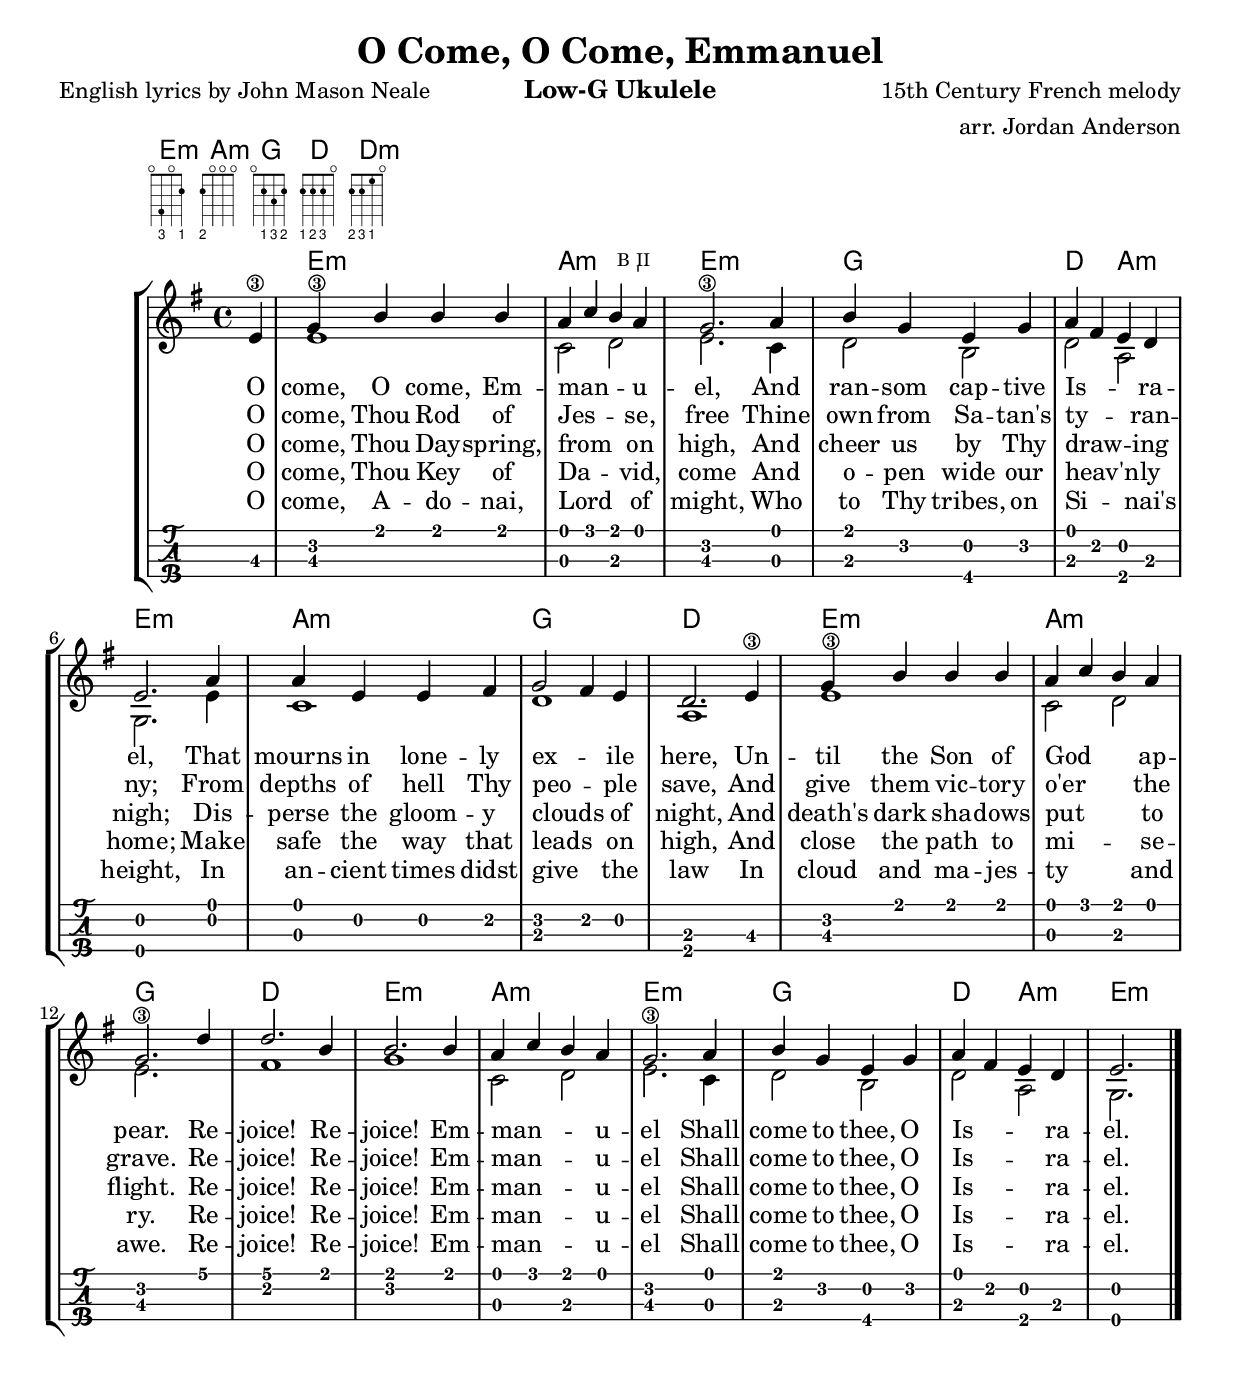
\version "2.20.0"
\version "2.20.0"
\language "english"
\include "predefined-ukulele-fretboards.ly"
\include "../../lib/barre.ily"

\header {
    title = "O Come, O Come, Emmanuel"
    composer = "15th Century French melody"
    poet = "English lyrics by John Mason Neale"
    arranger = "arr. Jordan Anderson"
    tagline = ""
  }

low-g-ukulele-tuning = \stringTuning <g c' e' a'>


% Chords

TopChords = \chordmode {
  e:m a:m g d d:m
}

StaffChords = \chordmode {
  s4
  e1:m a:m e:m g d2 a:m e1:m
  a:m g d e:m a:m g
  d e:m a:m e:m g d2 a:m e2.:m
}

% Main music
leadmelody = {
  % O come, O come, Emmanuel,
  e'4\3 g' b' b' b'  a' c'' \fbarre #"II"{b' a'} g'2.
  % And ransom captive Israel,
  a'4 b' g' e' g' a' fs' e' d' e'2.
  % That mourns in lonely exile here,
  a'4 a' e' e' fs' g'2 fs'4 e' d'2.
  % Until the Son of God appear.
  e'4\3 g' b' b' b'  a' c'' b' a' g'2.
  % Rejoice! Rejoice! Emmanuel
  d''4 d''2. b'4 b'2. b'4 a' c'' b' a' g'2.
  % Shall come to thee, O Israel.
  a'4 b' g' e' g' a' fs' e' d' e'2.
  \bar "|."
}

easyalto = {
  s4 e'1\3 c'2 d' e'2.\3
  c'4 d'2 b d' a g2.
  e'4 c'1 d' a
  e'1\3 c'2 d' e'2.\3
  s4 fs'1 g' c'2 d'2 e'2.\3
  c'4 d'2 b d' a g2.
}

verseOne = \lyricmode {
  O come, O come, Em -- man -- _ _ u -- el,
  And ran -- som cap -- tive Is -- _ _ ra -- el,
  That mourns in lone -- ly ex -- _ ile here,
  Un -- til the Son of God _ _ ap -- pear.
  Re -- joice! Re -- joice! Em -- man -- _ _ u -- el
  Shall come to thee, O Is -- _ _ ra -- el.
}

verseTwo = \lyricmode {
  O come, Thou Rod of Jes -- _ _ se, free
  Thine own from Sa -- tan's ty -- _ _ ran -- ny;
  From depths of hell Thy peo -- _ ple save,
  And give them vic -- tory o'er _ _ the grave.
  Re -- joice! Re -- joice! Em -- man -- _ _ u -- el
  Shall come to thee, O Is -- _ _ ra -- el.
}

verseThree = \lyricmode {
  O come, Thou Day -- spring, from _ _ on high,
  And cheer us by Thy draw -- _ _ ing nigh;
  Dis -- perse the gloom -- y clouds _ of night,
  And death's dark sha -- dows put _ _ to flight.
  Re -- joice! Re -- joice! Em -- man -- _ _ u -- el
  Shall come to thee, O Is -- _ _ ra -- el.
}

verseFour = \lyricmode {
  O come, Thou Key of Da -- _ _ vid, come
  And o -- pen wide our heav'n -- _ _ ly home;
  Make safe the way that leads _ on high,
  And close the path to mi -- _ _ se -- ry.
  Re -- joice! Re -- joice! Em -- man -- _ _ u -- el
  Shall come to thee, O Is -- _ _ ra -- el.
}

verseFive = \lyricmode {
  O come, A -- do -- nai, Lord _ _ of might,
  Who to Thy tribes, on Si -- _ _ nai's height,
  In an -- cient times didst give _ the law
  In cloud and ma -- jes -- ty _ _ and awe.
  Re -- joice! Re -- joice! Em -- man -- _ _ u -- el
  Shall come to thee, O Is -- _ _ ra -- el.
}

\header {
      instrument = "Low-G Ukulele"
}

#(set-global-staff-size 19.6)

\score {
  <<
    \new ChordNames {
      \TopChords
    }
    \new FretBoards {
      \set Staff.stringTunings = #ukulele-tuning
      \TopChords
    }
  >>
}

\score {
  <<
    \new ChordNames \StaffChords
    \new StaffGroup <<
      \new Staff <<
        \time 4/4
        \clef treble
        \key e \minor
        \partial 4
        \new Voice = "melodyVoice" { \voiceOne \leadmelody }
        \new Voice { \voiceTwo \easyalto }
        \new Lyrics \lyricsto "melodyVoice" \verseOne
        \new Lyrics \lyricsto "melodyVoice" \verseTwo
        \new Lyrics \lyricsto "melodyVoice" \verseThree
        \new Lyrics \lyricsto "melodyVoice" \verseFour
        \new Lyrics \lyricsto "melodyVoice" \verseFive
      >>

      \new TabStaff <<
        \set TabStaff.stringTunings = #low-g-ukulele-tuning
        \absolute <<
          \new TabVoice { \voiceOne \leadmelody }
          \new TabVoice { \voiceTwo \easyalto }
        >>
      >>
    >>
  >>
}
